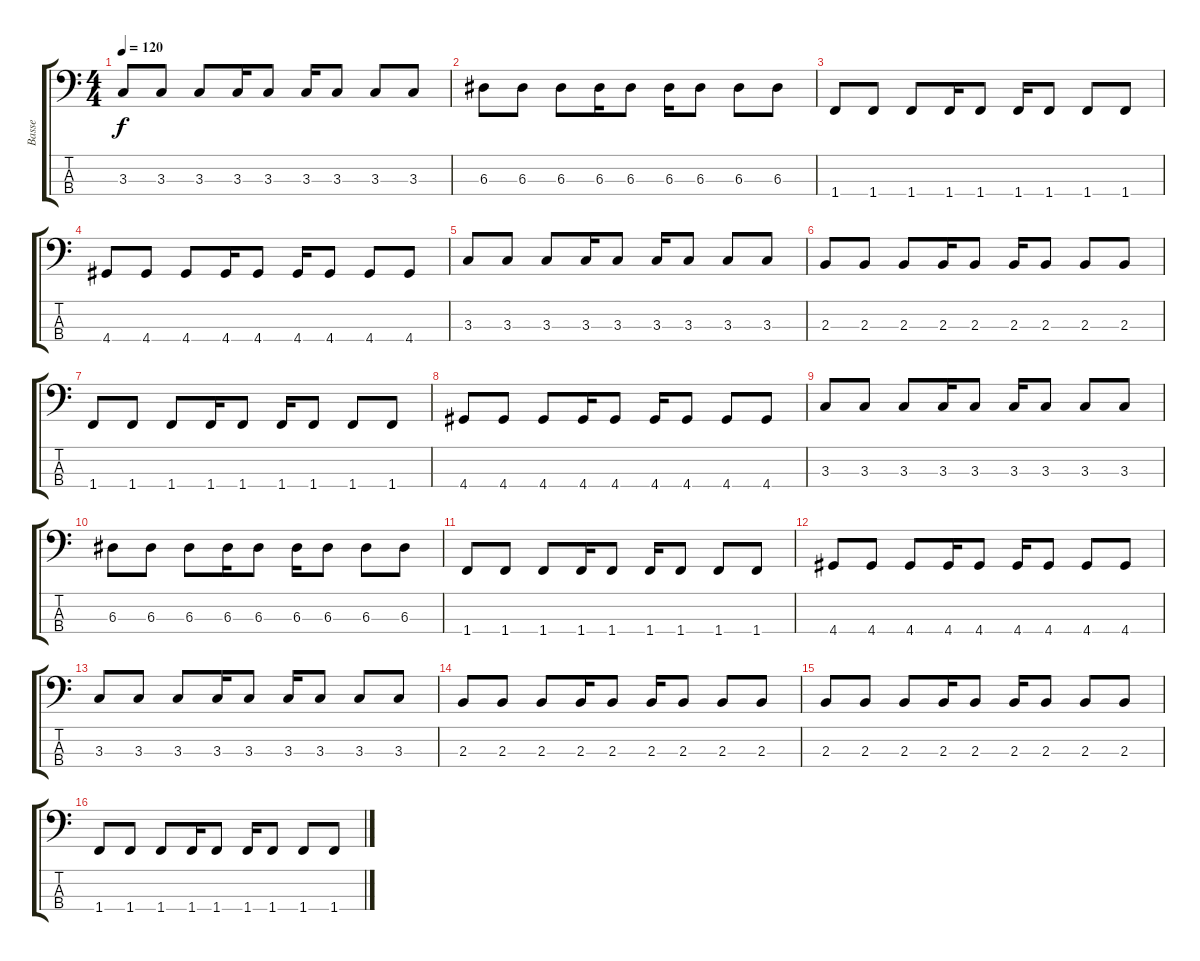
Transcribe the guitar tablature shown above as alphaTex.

\track ("Basse" "Basse") {instrument electricbassfinger}
\staff {score tabs}
\tuning (G2 D2 A1 E1) {hide}
\ts (4 4)
\tempo 120
\clef f4
\ks c
3.3.8{dy f} 3.3.8 3.3.8 3.3.16 3.3.8 3.3.16 3.3.8 3.3.8 3.3.8 |
6.3.8 6.3.8 6.3.8 6.3.16 6.3.8 6.3.16 6.3.8 6.3.8 6.3.8 |
1.4.8 1.4.8 1.4.8 1.4.16 1.4.8 1.4.16 1.4.8 1.4.8 1.4.8 |
4.4.8 4.4.8 4.4.8 4.4.16 4.4.8 4.4.16 4.4.8 4.4.8 4.4.8 |
3.3.8 3.3.8 3.3.8 3.3.16 3.3.8 3.3.16 3.3.8 3.3.8 3.3.8 |
2.3.8 2.3.8 2.3.8 2.3.16 2.3.8 2.3.16 2.3.8 2.3.8 2.3.8 |
1.4.8 1.4.8 1.4.8 1.4.16 1.4.8 1.4.16 1.4.8 1.4.8 1.4.8 |
4.4.8 4.4.8 4.4.8 4.4.16 4.4.8 4.4.16 4.4.8 4.4.8 4.4.8 |
3.3.8 3.3.8 3.3.8 3.3.16 3.3.8 3.3.16 3.3.8 3.3.8 3.3.8 |
6.3.8 6.3.8 6.3.8 6.3.16 6.3.8 6.3.16 6.3.8 6.3.8 6.3.8 |
1.4.8 1.4.8 1.4.8 1.4.16 1.4.8 1.4.16 1.4.8 1.4.8 1.4.8 |
4.4.8 4.4.8 4.4.8 4.4.16 4.4.8 4.4.16 4.4.8 4.4.8 4.4.8 |
3.3.8 3.3.8 3.3.8 3.3.16 3.3.8 3.3.16 3.3.8 3.3.8 3.3.8 |
2.3.8 2.3.8 2.3.8 2.3.16 2.3.8 2.3.16 2.3.8 2.3.8 2.3.8 |
2.3.8 2.3.8 2.3.8 2.3.16 2.3.8 2.3.16 2.3.8 2.3.8 2.3.8 |
1.4.8 1.4.8 1.4.8 1.4.16 1.4.8 1.4.16 1.4.8 1.4.8 1.4.8
